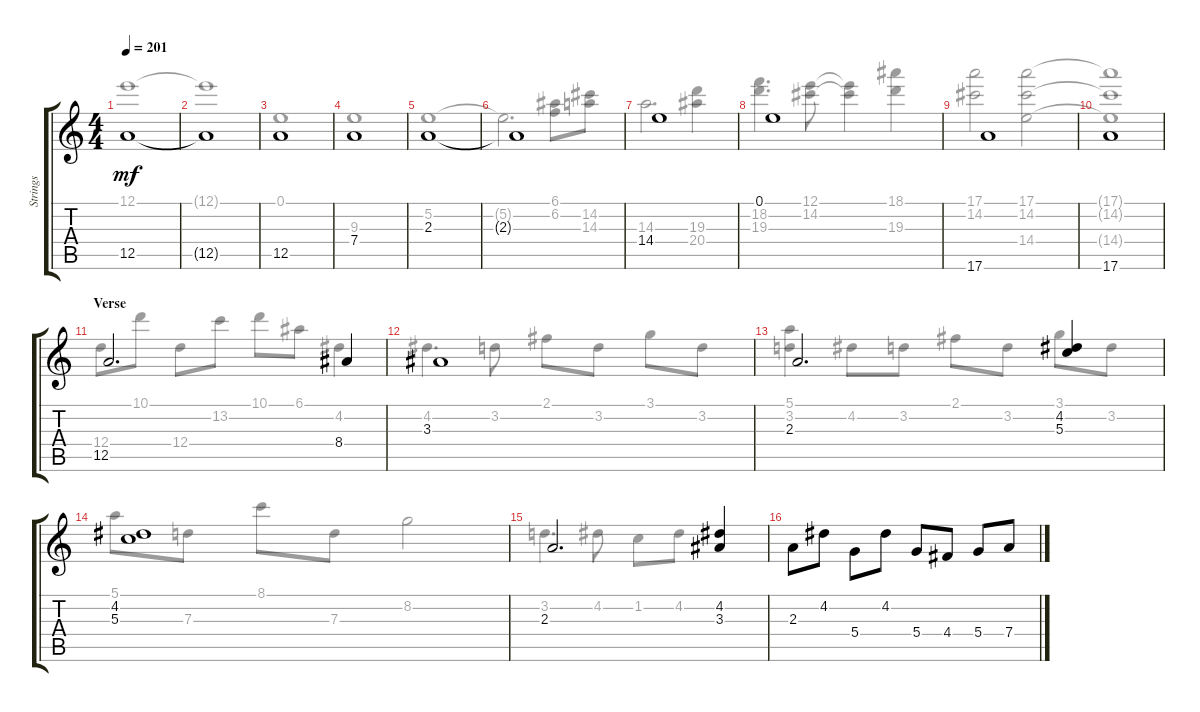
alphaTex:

\track ("Strings" "Strings") {instrument electricguitarclean}
\staff {score tabs}
\tuning (E4 B3 G3 D3 A2 E2) {hide}
\voice
\ts (4 4)
\tempo 201
\clef g2
\ks aminor
12.5.1{dy mf} |
12.5{t}.1 |
12.5.1 |
7.4.1 |
2.3.1 |
2.3{t}.1 |
14.4.1 |
0.1.1 |
17.6.1 |
17.6.1 |
\section ("" "Verse")
12.5.2{d} 8.4.4 |
3.3.1 |
2.3.2{d} (4.2 5.3).4 |
(4.2 5.3).1 |
2.3.2{d} (4.2 3.3).4 |
2.3.8 4.2.8 5.4.8 4.2.8 5.4.8 4.4.8 5.4.8 7.4.8
\voice
\clef g2
\ottava regular
\simile none
\ks aminor
12.1.1{dy mf} |
12.1{t}.1 |
0.1.1 |
9.3.1 |
5.2.1 |
5.2{t}.2{d} (6.1 6.2).8 (14.2 14.3).8 |
14.3.2{d} (19.3 20.4).4 |
(18.2 19.3).4{d} (12.1 14.2).8 (12.1{t} 14.2{t}).4 (18.1 19.3).4 |
(17.1 14.2).2 (17.1 14.2 14.4).2 |
(17.1{t} 14.2{t} 14.4{t}).1 |
12.4.8 10.1.8 12.4.8 13.2.8 10.1.8 6.1.8 4.2.4 |
4.2.4{d} 3.2.8 2.1.8 3.2.8 3.1.8 3.2.8 |
(5.1 3.2).4 4.2.8 3.2.8 2.1.8 3.2.8 3.1.8 3.2.8 |
5.1.8 7.3.8 8.1.8 7.3.8 8.2.2 |
3.2.4{d} 4.2.8 1.2.8 4.2.8 |
